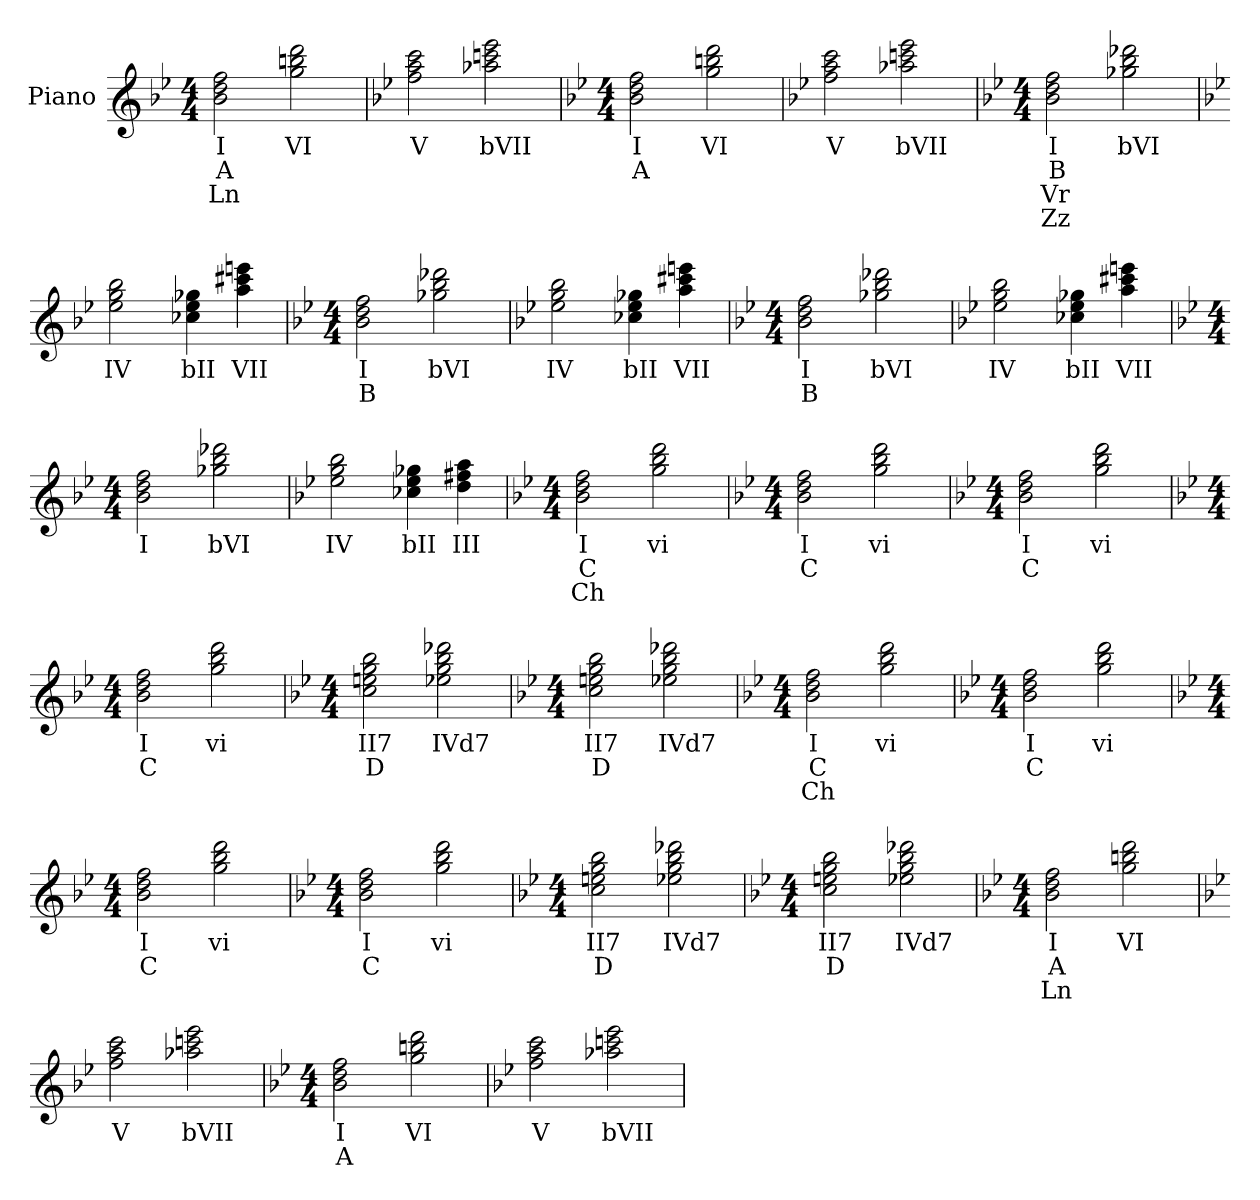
**kern	**text	**text	**text	**text
*part1	*part1	*part1	*part1	*part1
*staff1	*staff1	*staff1	*staff1	*staff1
*I"Piano	*	*	*	*
*I'Pno	*	*	*	*
*k[b-e-]	*	*	*	*
*B-:	*	*	*	*
*M4/4	*	*	*	*
=	=	=	=	=
2b- 2dd 2ff	I	A	Ln	.
2gg 2bbn 2ddd	VI	.	.	.
=	=	=	=	=
*k[b-e-]	*	*	*	*
*B-:	*	*	*	*
2ff 2aa 2ccc	V	.	.	.
2aa-X 2cccn 2eee-	bVII	.	.	.
=	=	=	=	=
*k[b-e-]	*	*	*	*
*B-:	*	*	*	*
*M4/4	*	*	*	*
2b- 2dd 2ff	I	A	.	.
2gg 2bbn 2ddd	VI	.	.	.
=	=	=	=	=
*k[b-e-]	*	*	*	*
*B-:	*	*	*	*
2ff 2aa 2ccc	V	.	.	.
2aa-X 2cccn 2eee-	bVII	.	.	.
=	=	=	=	=
*k[b-e-]	*	*	*	*
*B-:	*	*	*	*
*M4/4	*	*	*	*
2b- 2dd 2ff	I	B	Vr	Zz
2gg-X 2bb- 2ddd-X	bVI	.	.	.
=	=	=	=	=
*k[b-e-]	*	*	*	*
*B-:	*	*	*	*
2ee- 2gg 2bb-	IV	.	.	.
4cc-X 4ee- 4gg-X	bII	.	.	.
4aa 4ccc#X 4eeen	VII	.	.	.
=	=	=	=	=
*k[b-e-]	*	*	*	*
*B-:	*	*	*	*
*M4/4	*	*	*	*
2b- 2dd 2ff	I	B	.	.
2gg-X 2bb- 2ddd-X	bVI	.	.	.
=	=	=	=	=
*k[b-e-]	*	*	*	*
*B-:	*	*	*	*
2ee- 2gg 2bb-	IV	.	.	.
4cc-X 4ee- 4gg-X	bII	.	.	.
4aa 4ccc#X 4eeen	VII	.	.	.
=	=	=	=	=
*k[b-e-]	*	*	*	*
*B-:	*	*	*	*
*M4/4	*	*	*	*
2b- 2dd 2ff	I	B	.	.
2gg-X 2bb- 2ddd-X	bVI	.	.	.
=	=	=	=	=
*k[b-e-]	*	*	*	*
*B-:	*	*	*	*
2ee- 2gg 2bb-	IV	.	.	.
4cc-X 4ee- 4gg-X	bII	.	.	.
4aa 4ccc#X 4eeen	VII	.	.	.
=	=	=	=	=
*k[b-e-]	*	*	*	*
*B-:	*	*	*	*
*M4/4	*	*	*	*
2b- 2dd 2ff	I	.	.	.
2gg-X 2bb- 2ddd-X	bVI	.	.	.
=	=	=	=	=
*k[b-e-]	*	*	*	*
*B-:	*	*	*	*
2ee- 2gg 2bb-	IV	.	.	.
4cc-X 4ee- 4gg-X	bII	.	.	.
4dd 4ff#X 4aa	III	.	.	.
=	=	=	=	=
*k[b-e-]	*	*	*	*
*B-:	*	*	*	*
*M4/4	*	*	*	*
2b- 2dd 2ff	I	C	Ch	.
2gg 2bb- 2ddd	vi	.	.	.
=	=	=	=	=
*k[b-e-]	*	*	*	*
*B-:	*	*	*	*
*M4/4	*	*	*	*
2b- 2dd 2ff	I	C	.	.
2gg 2bb- 2ddd	vi	.	.	.
=	=	=	=	=
*k[b-e-]	*	*	*	*
*B-:	*	*	*	*
*M4/4	*	*	*	*
2b- 2dd 2ff	I	C	.	.
2gg 2bb- 2ddd	vi	.	.	.
=	=	=	=	=
*k[b-e-]	*	*	*	*
*B-:	*	*	*	*
*M4/4	*	*	*	*
2b- 2dd 2ff	I	C	.	.
2gg 2bb- 2ddd	vi	.	.	.
=	=	=	=	=
*k[b-e-]	*	*	*	*
*B-:	*	*	*	*
*M4/4	*	*	*	*
2cc 2een 2gg 2bb-	II7	D	.	.
2ee-X 2gg 2bb- 2ddd-X	IVd7	.	.	.
=	=	=	=	=
*k[b-e-]	*	*	*	*
*B-:	*	*	*	*
*M4/4	*	*	*	*
2cc 2een 2gg 2bb-	II7	D	.	.
2ee-X 2gg 2bb- 2ddd-X	IVd7	.	.	.
=	=	=	=	=
*k[b-e-]	*	*	*	*
*B-:	*	*	*	*
*M4/4	*	*	*	*
2b- 2dd 2ff	I	C	Ch	.
2gg 2bb- 2ddd	vi	.	.	.
=	=	=	=	=
*k[b-e-]	*	*	*	*
*B-:	*	*	*	*
*M4/4	*	*	*	*
2b- 2dd 2ff	I	C	.	.
2gg 2bb- 2ddd	vi	.	.	.
=	=	=	=	=
*k[b-e-]	*	*	*	*
*B-:	*	*	*	*
*M4/4	*	*	*	*
2b- 2dd 2ff	I	C	.	.
2gg 2bb- 2ddd	vi	.	.	.
=	=	=	=	=
*k[b-e-]	*	*	*	*
*B-:	*	*	*	*
*M4/4	*	*	*	*
2b- 2dd 2ff	I	C	.	.
2gg 2bb- 2ddd	vi	.	.	.
=	=	=	=	=
*k[b-e-]	*	*	*	*
*B-:	*	*	*	*
*M4/4	*	*	*	*
2cc 2een 2gg 2bb-	II7	D	.	.
2ee-X 2gg 2bb- 2ddd-X	IVd7	.	.	.
=	=	=	=	=
*k[b-e-]	*	*	*	*
*B-:	*	*	*	*
*M4/4	*	*	*	*
2cc 2een 2gg 2bb-	II7	D	.	.
2ee-X 2gg 2bb- 2ddd-X	IVd7	.	.	.
=	=	=	=	=
*k[b-e-]	*	*	*	*
*B-:	*	*	*	*
*M4/4	*	*	*	*
2b- 2dd 2ff	I	A	Ln	.
2gg 2bbn 2ddd	VI	.	.	.
=	=	=	=	=
*k[b-e-]	*	*	*	*
*B-:	*	*	*	*
2ff 2aa 2ccc	V	.	.	.
2aa-X 2cccn 2eee-	bVII	.	.	.
=	=	=	=	=
*k[b-e-]	*	*	*	*
*B-:	*	*	*	*
*M4/4	*	*	*	*
2b- 2dd 2ff	I	A	.	.
2gg 2bbn 2ddd	VI	.	.	.
=	=	=	=	=
*k[b-e-]	*	*	*	*
*B-:	*	*	*	*
2ff 2aa 2ccc	V	.	.	.
2aa-X 2cccn 2eee-	bVII	.	.	.
=	=	=	=	=
*-	*-	*-	*-	*-
